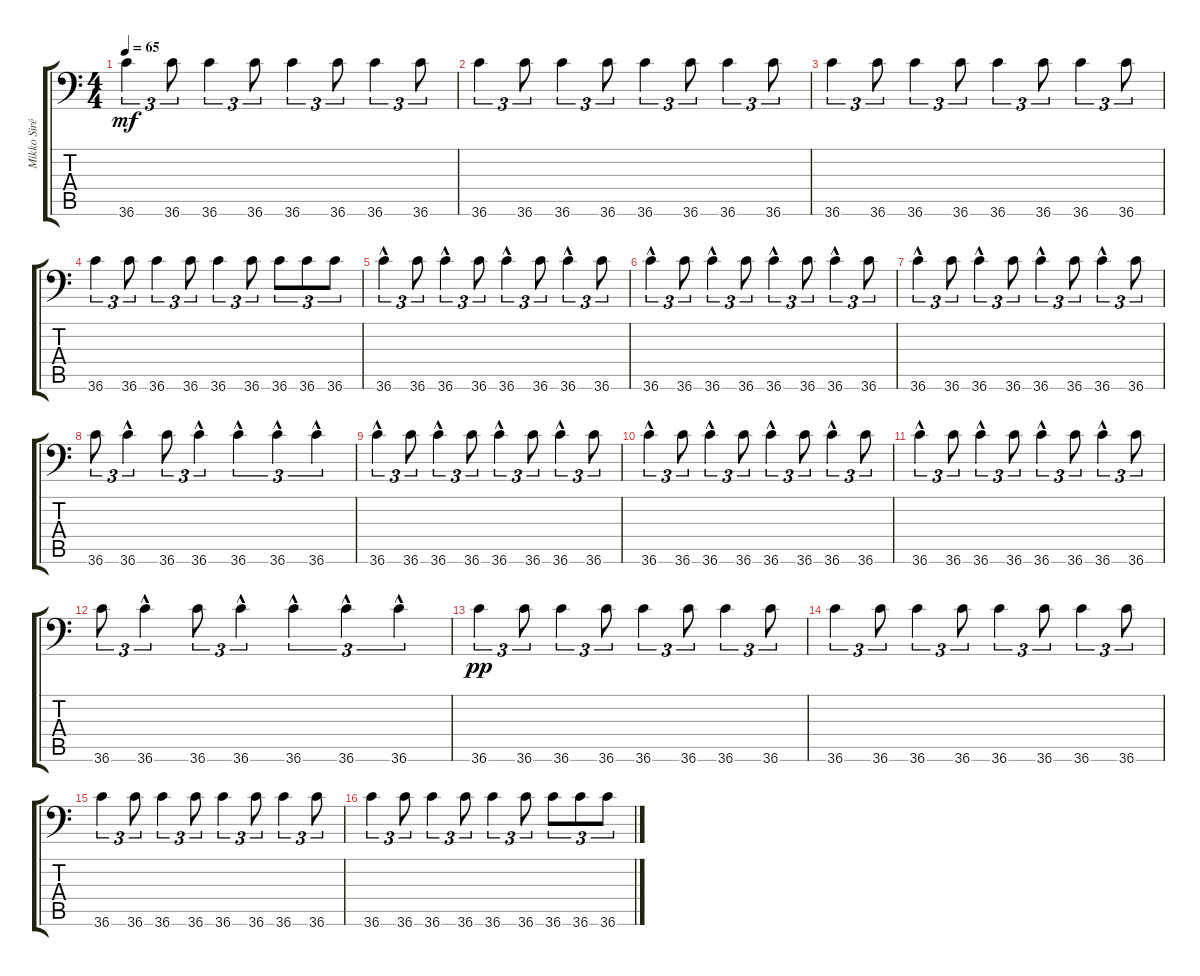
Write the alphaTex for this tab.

\track ("Mikko Sirén (Bass Drum)" "Mikko Siré") {instrument acousticgrandpiano}
\staff {score tabs}
\tuning (C-1 C-1 C-1 C-1 C-1 C-1) {hide}
\ts (4 4)
\tempo 65
\clef f4
\ks c
36.6.4{tu (3 2) dy mf} 36.6.8{tu (3 2)} 36.6.4{tu (3 2)} 36.6.8{tu (3 2)} 36.6.4{tu (3 2)} 36.6.8{tu (3 2)} 36.6.4{tu (3 2)} 36.6.8{tu (3 2)} |
36.6.4{tu (3 2)} 36.6.8{tu (3 2)} 36.6.4{tu (3 2)} 36.6.8{tu (3 2)} 36.6.4{tu (3 2)} 36.6.8{tu (3 2)} 36.6.4{tu (3 2)} 36.6.8{tu (3 2)} |
36.6.4{tu (3 2)} 36.6.8{tu (3 2)} 36.6.4{tu (3 2)} 36.6.8{tu (3 2)} 36.6.4{tu (3 2)} 36.6.8{tu (3 2)} 36.6.4{tu (3 2)} 36.6.8{tu (3 2)} |
36.6.4{tu (3 2)} 36.6.8{tu (3 2)} 36.6.4{tu (3 2)} 36.6.8{tu (3 2)} 36.6.4{tu (3 2)} 36.6.8{tu (3 2)} 36.6.8{tu (3 2)} 36.6.8{tu (3 2)} 36.6.8{tu (3 2)} |
36.6{hac}.4{tu (3 2)} 36.6.8{tu (3 2)} 36.6{hac}.4{tu (3 2)} 36.6.8{tu (3 2)} 36.6{hac}.4{tu (3 2)} 36.6.8{tu (3 2)} 36.6{hac}.4{tu (3 2)} 36.6.8{tu (3 2)} |
36.6{hac}.4{tu (3 2)} 36.6.8{tu (3 2)} 36.6{hac}.4{tu (3 2)} 36.6.8{tu (3 2)} 36.6{hac}.4{tu (3 2)} 36.6.8{tu (3 2)} 36.6{hac}.4{tu (3 2)} 36.6.8{tu (3 2)} |
36.6{hac}.4{tu (3 2)} 36.6.8{tu (3 2)} 36.6{hac}.4{tu (3 2)} 36.6.8{tu (3 2)} 36.6{hac}.4{tu (3 2)} 36.6.8{tu (3 2)} 36.6{hac}.4{tu (3 2)} 36.6.8{tu (3 2)} |
36.6.8{tu (3 2)} 36.6{hac}.4{tu (3 2)} 36.6.8{tu (3 2)} 36.6{hac}.4{tu (3 2)} 36.6{hac}.4{tu (3 2)} 36.6{hac}.4{tu (3 2)} 36.6{hac}.4{tu (3 2)} |
36.6{hac}.4{tu (3 2)} 36.6.8{tu (3 2)} 36.6{hac}.4{tu (3 2)} 36.6.8{tu (3 2)} 36.6{hac}.4{tu (3 2)} 36.6.8{tu (3 2)} 36.6{hac}.4{tu (3 2)} 36.6.8{tu (3 2)} |
36.6{hac}.4{tu (3 2)} 36.6.8{tu (3 2)} 36.6{hac}.4{tu (3 2)} 36.6.8{tu (3 2)} 36.6{hac}.4{tu (3 2)} 36.6.8{tu (3 2)} 36.6{hac}.4{tu (3 2)} 36.6.8{tu (3 2)} |
36.6{hac}.4{tu (3 2)} 36.6.8{tu (3 2)} 36.6{hac}.4{tu (3 2)} 36.6.8{tu (3 2)} 36.6{hac}.4{tu (3 2)} 36.6.8{tu (3 2)} 36.6{hac}.4{tu (3 2)} 36.6.8{tu (3 2)} |
36.6.8{tu (3 2)} 36.6{hac}.4{tu (3 2)} 36.6.8{tu (3 2)} 36.6{hac}.4{tu (3 2)} 36.6{hac}.4{tu (3 2)} 36.6{hac}.4{tu (3 2)} 36.6{hac}.4{tu (3 2)} |
36.6.4{tu (3 2) dy pp} 36.6.8{tu (3 2)} 36.6.4{tu (3 2)} 36.6.8{tu (3 2)} 36.6.4{tu (3 2)} 36.6.8{tu (3 2)} 36.6.4{tu (3 2)} 36.6.8{tu (3 2)} |
36.6.4{tu (3 2)} 36.6.8{tu (3 2)} 36.6.4{tu (3 2)} 36.6.8{tu (3 2)} 36.6.4{tu (3 2)} 36.6.8{tu (3 2)} 36.6.4{tu (3 2)} 36.6.8{tu (3 2)} |
36.6.4{tu (3 2)} 36.6.8{tu (3 2)} 36.6.4{tu (3 2)} 36.6.8{tu (3 2)} 36.6.4{tu (3 2)} 36.6.8{tu (3 2)} 36.6.4{tu (3 2)} 36.6.8{tu (3 2)} |
36.6.4{tu (3 2)} 36.6.8{tu (3 2)} 36.6.4{tu (3 2)} 36.6.8{tu (3 2)} 36.6.4{tu (3 2)} 36.6.8{tu (3 2)} 36.6.8{tu (3 2)} 36.6.8{tu (3 2)} 36.6.8{tu (3 2)}
